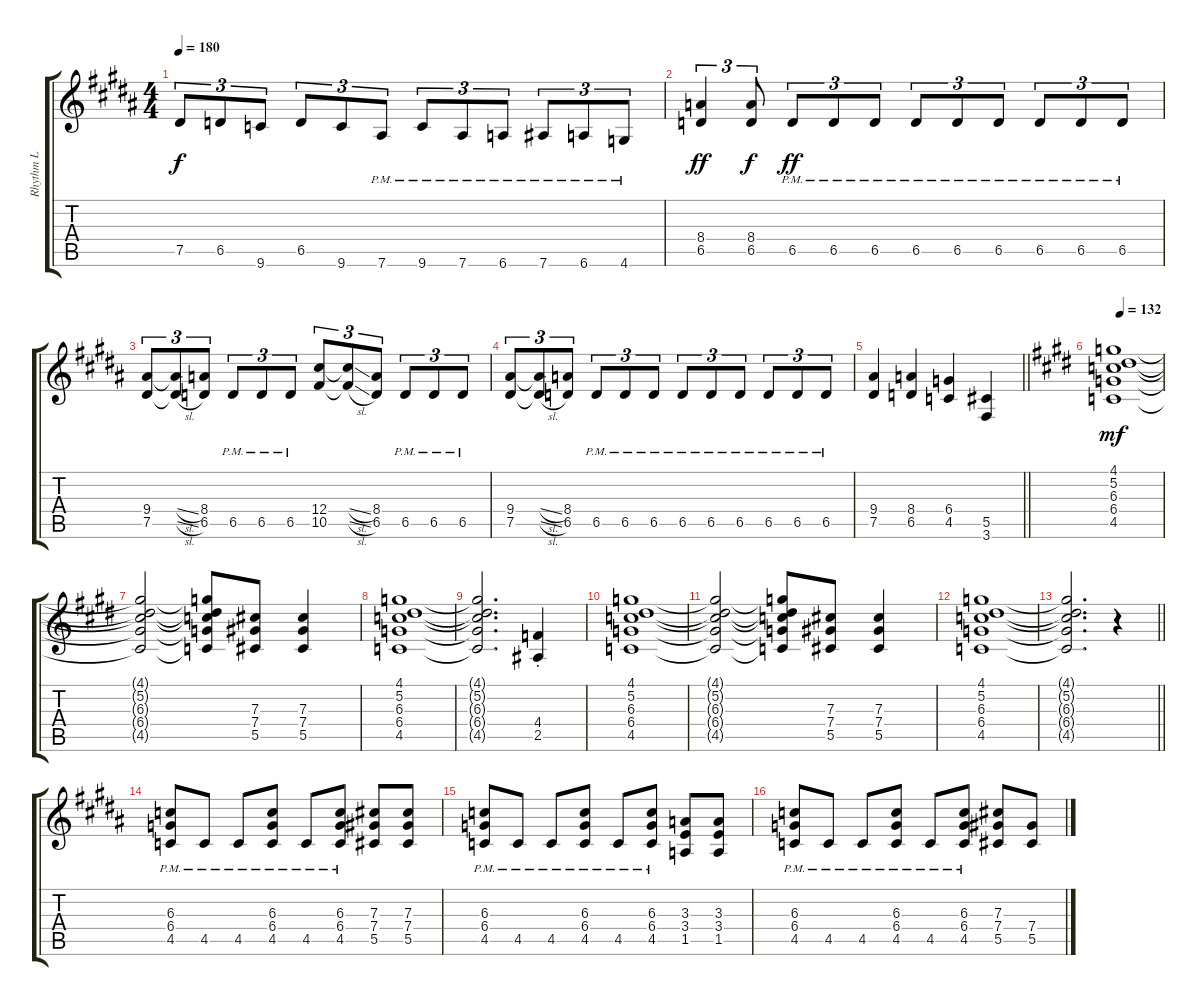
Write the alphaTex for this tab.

\track ("Rhythm L" "Rhythm L") {instrument distortionguitar}
\staff {score tabs}
\tuning (Eb4 Bb3 Gb3 Db3 Ab2 Eb2) {hide}
\ts (4 4)
\tempo 180
\clef g2
\ks b
7.5.8{tu (3 2) dy f} 6.5.8{tu (3 2)} 9.6.8{tu (3 2)} 6.5.8{tu (3 2)} 9.6.8{tu (3 2)} 7.6{pm}.8{tu (3 2)} 9.6{pm}.8{tu (3 2)} 7.6{pm}.8{tu (3 2)} 6.6{pm}.8{tu (3 2)} 7.6{pm}.8{tu (3 2)} 6.6{pm}.8{tu (3 2)} 4.6{pm}.8{tu (3 2)} |
(8.4 6.5).4{tu (3 2) dy ff} (8.4 6.5).8{tu (3 2) dy f} 6.5{pm}.8{tu (3 2) dy ff} 6.5{pm}.8{tu (3 2)} 6.5{pm}.8{tu (3 2)} 6.5{pm}.8{tu (3 2)} 6.5{pm}.8{tu (3 2)} 6.5{pm}.8{tu (3 2)} 6.5{pm}.8{tu (3 2)} 6.5{pm}.8{tu (3 2)} 6.5{pm}.8{tu (3 2)} |
(9.4 7.5).8{tu (3 2)} (9.4{sl t} 7.5{sl t}).8{tu (3 2)} (8.4 6.5).8{tu (3 2)} 6.5{pm}.8{tu (3 2)} 6.5{pm}.8{tu (3 2)} 6.5{pm}.8{tu (3 2)} (12.4 10.5).8{tu (3 2)} (12.4{sl t} 10.5{sl t}).8{tu (3 2)} (8.4 6.5).8{tu (3 2)} 6.5{pm}.8{tu (3 2)} 6.5{pm}.8{tu (3 2)} 6.5{pm}.8{tu (3 2)} |
(9.4 7.5).8{tu (3 2)} (9.4{sl t} 7.5{sl t}).8{tu (3 2)} (8.4 6.5).8{tu (3 2)} 6.5{pm}.8{tu (3 2)} 6.5{pm}.8{tu (3 2)} 6.5{pm}.8{tu (3 2)} 6.5{pm}.8{tu (3 2)} 6.5{pm}.8{tu (3 2)} 6.5{pm}.8{tu (3 2)} 6.5{pm}.8{tu (3 2)} 6.5{pm}.8{tu (3 2)} 6.5{pm}.8{tu (3 2)} |
\barLineRight lightlight
(9.4 7.5).4 (8.4 6.5).4 (6.4 4.5).4 (5.5 3.6).4 |
\tempo 132
\ks e
(4.1 5.2 6.3 6.4 4.5).1{dy mf} |
(4.1{t} 5.2{t} 6.3{t} 6.4{t} 4.5{t}).2 (4.1{t} 5.2{t} 6.3{t} 6.4{t} 4.5{t}).8 (7.3 7.4 5.5).8 (7.3 7.4 5.5).4 |
(4.1 5.2 6.3 6.4 4.5).1 |
(4.1{t} 5.2{t} 6.3{t} 6.4{t} 4.5{t}).2{d} (4.4{st} 2.5{st}).4 |
(4.1 5.2 6.3 6.4 4.5).1 |
(4.1{t} 5.2{t} 6.3{t} 6.4{t} 4.5{t}).2 (4.1{t} 5.2{t} 6.3{t} 6.4{t} 4.5{t}).8 (7.3 7.4 5.5).8 (7.3 7.4 5.5).4 |
(4.1 5.2 6.3 6.4 4.5).1 |
\barLineRight lightlight
(4.1{t} 5.2{t} 6.3{t} 6.4{t} 4.5{t}).2{d} r.4 |
\ks b
(6.3{pm} 6.4{pm} 4.5{pm}).8 4.5{pm}.8 4.5{pm}.8 (6.3{pm} 6.4{pm} 4.5{pm}).8 4.5{pm}.8 (6.3{pm} 6.4{pm} 4.5{pm}).8 (7.3 7.4 5.5).8 (7.3 7.4 5.5).8 |
(6.3{pm} 6.4{pm} 4.5{pm}).8 4.5{pm}.8 4.5{pm}.8 (6.3{pm} 6.4{pm} 4.5{pm}).8 4.5{pm}.8 (6.3{pm} 6.4{pm} 4.5{pm}).8 (3.3 3.4 1.5).8 (3.3 3.4 1.5).8 |
(6.3{pm} 6.4{pm} 4.5{pm}).8 4.5{pm}.8 4.5{pm}.8 (6.3{pm} 6.4{pm} 4.5{pm}).8 4.5{pm}.8 (6.3{pm} 6.4{pm} 4.5{pm}).8 (7.3 7.4 5.5).8 (7.4 5.5).8
